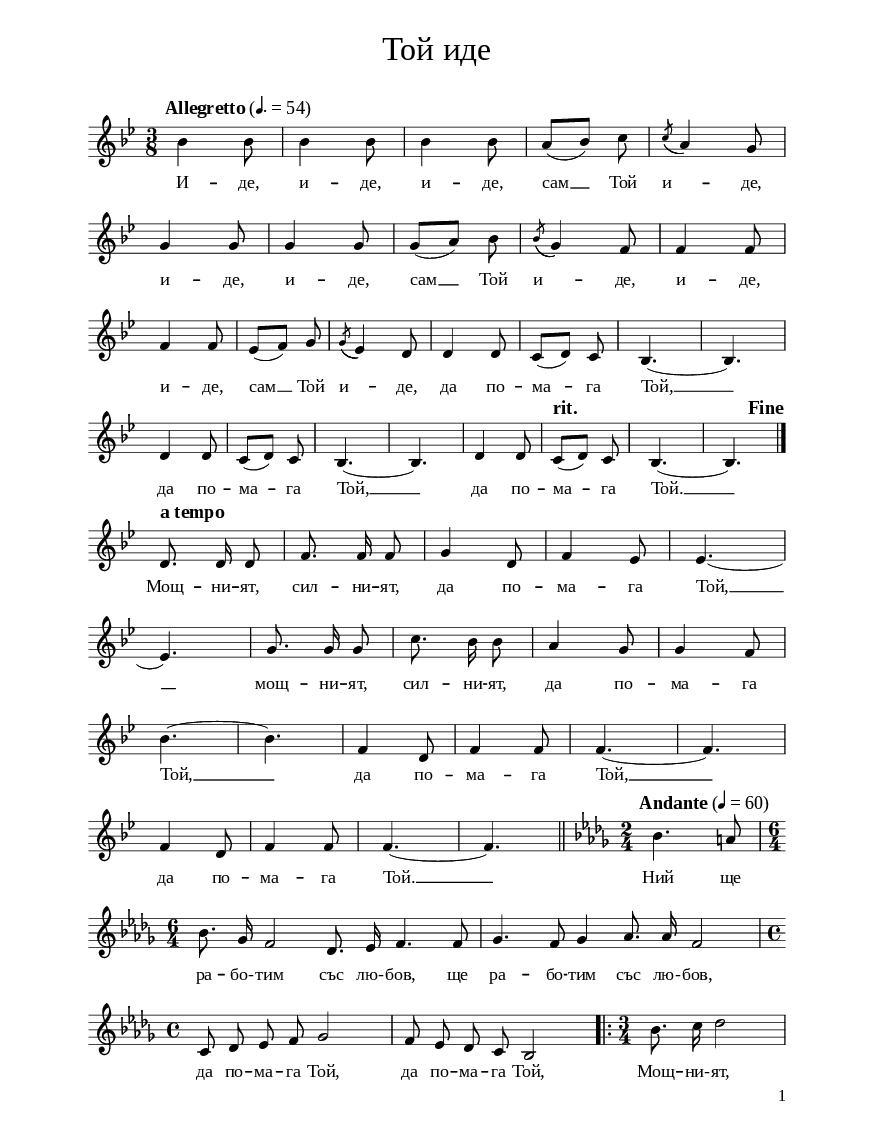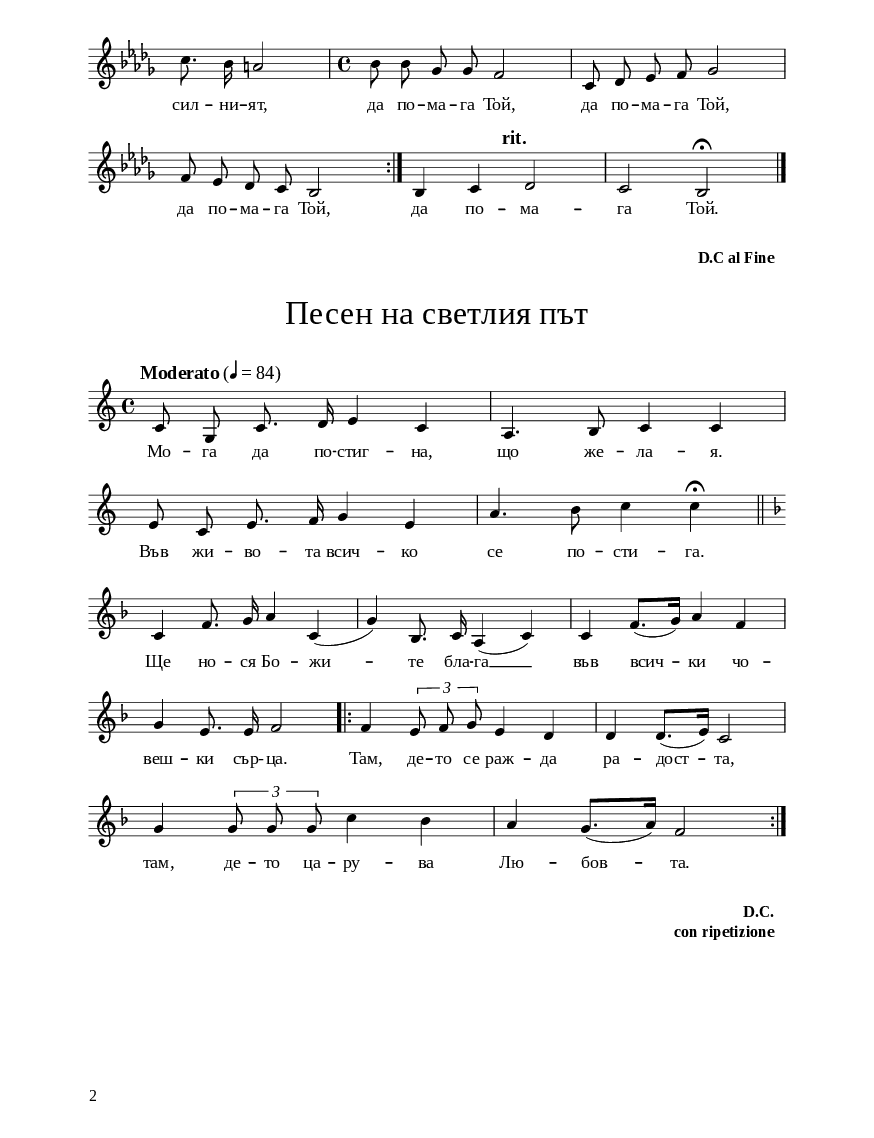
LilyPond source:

\version "2.24.3"

% include paper part and global functions
\include "include/globals.ily"

\bookpart {
  \label #'ref114
  \tocItem \markup "Той иде"
  \paper {
    print-all-headers = ##t
    print-page-number = ##t
    print-first-page-number = ##t

    % put page numbers on the bottom
    oddHeaderMarkup = \markup ""
    evenHeaderMarkup = \markup ""
    oddFooterMarkup = \markup
    \fill-line {
      ""
      \if \should-print-page-number \fromproperty #'page:page-number-string
    }
    evenFooterMarkup = \markup
    \fill-line {
      \if \should-print-page-number \fromproperty #'page:page-number-string
      ""
    }

    left-margin = 1.5\cm
    right-margin = 1.5\cm
    top-margin = 1.6\cm
    bottom-margin = 1.2\cm
    ragged-bottom = ##t % do not spread the staves to fill the whole vertical space

    % change distance between staves
    system-system-spacing =
    #'((basic-distance . 10)
       (minimum-distance . 6)
       (padding . 1)
       (stretchability . 12))
  }
  \score {
    \include "include/score-layout.ily"



    \new Voice \absolute {
      \clef treble
      \key bes \major
      \time 3/8
      \tempoFunc "Allegretto" 4. "54"
      \autoBeamOff

      bes'4 bes'8 | bes'4 bes'8 |  bes'4 bes'8 |  a'8 ([ bes'8] )  c''8 \noBeam | \acciaccatura { c''8 ( } a'4 ) g'8 | \break

      g'4 g'8 | g'4 g'8 | g'8 ([ a'8] ) bes'8 \noBeam|  \acciaccatura { bes'8 ( } g'4 ) f'8 | f'4 f'8 | \break


      f'4 f'8 | es'8 ( [f'8 ]) g'8 \noBeam | \acciaccatura { g'8 ( } es'4 ) d'8 |  d'4 d'8 | c'8 ([ d'8 ]) c'8 \noBeam | bes4. ~ | bes4. \break


      | d'4 d'8 | c'8 ( [d'8] ) c'8 \noBeam | bes4. ~ | bes4. |  d'4 d'8 | \tempo "rit." c'8 [( d'8 )] \noBeam c'8 | bes4. ~ |
      \tempo "     Fine" bes4. \bar "|." \break

      \tempo "a tempo" d'8. \noBeam d'16 \noBeam d'8 |  f'8.\noBeam f'16 \noBeam f'8 | g'4 d'8 | f'4 es'8 |  es'4. ~ | \break

      es'4. | g'8.\noBeam g'16 \noBeam g'8 | c''8. \noBeam bes'16 \noBeam  bes'8 | a'4 g'8 | g'4 f'8 | \break

      bes'4. ~ | bes'4. | f'4 d'8 | f'4 f'8 | f'4. ~ | f'4. |  \break

      f'4 d'8 |f'4  f'8 | f'4. ~ |  f'4. \bar "||" \key bes \minor \time 2/4 |

      \tempoFunc "Andante" 4 "60"

      bes'4. a'8 | \break

      \time 6/4 \autoBeamOff bes'8. ges'16 f'2 des'8. es'16 f'4. f'8 |  ges'4. f'8 ges'4 as'8. as'16 f'2 |  \break

      \time 4/4  c'8 des'8 es'8 f'8 ges'2 | f'8 es'8 des'8 c'8 bes2 | \time 3/4  \bar ".|:"
      bes'8. c''16 des''2 | \break

      c''8. bes'16 a'2 | \time 4/4  bes'8 bes'8 ges'8 ges'8 f'2 | c'8 des'8 es'8 f'8 ges'2 | \break

      f'8 es'8 des'8 c'8 bes2 |
      \bar ":|." bes4 \tempo "       rit." c'4 des'2 | c'2  bes2 \fermata
      \bar "|."
    }

    \addlyrics {
      И  --  де,   и
      --  де,   и  --  де,   сам __   Той   и -- де,   и  --  де,   и  --  де,
      сам __   Той   и -- де,   и  --  де,   и  --  де,   сам __   Той  и -- де,   да
      по  --  ма  --  га   Той, __   да   по  --  ма  --  га   Той, __   да
      по  --  ма  --  га   Той. __    Мощ  --  ни  --  ят,   сил  --  ни  --
      ят,   да   по  --  ма  --  га   Той, __  мощ  --  ни  --  ят,
      сил  --  ни  --  ят,   да   по  --  ма  --  га   Той, __    да   по  --
      ма  --  га   Той, __    да   по  --  ма  --  га   Той. __   Ний   ще   ра
      --  "бо-"  --  тим   със   "лю-"  --  бов,   ще   ра  --  бо  --  тим
      със   "лю-"  --  бов,   да   по  --  ма  --  га   Той,   да   по  --
      ма  --  га    Той,   Мощ  --  "ни-"  --  ят,   сил  --  ни  --
      ят,   да   по  --  ма  --  га   Той,   да   по  --  ма  --  га
      Той,   да   по  --  ма  --  га   Той,   да   по  --  ма  --  га
      Той.
    }

    \header {
      title = \titleFunc "Той иде" "Toj ide"
    }

    \midi{}
  } % score


  \markup \dc-one "D.C al Fine"



  \label #'ref115
  \tocItem \markup "Песен на светлия път"
  \score {
    \include "include/score-layout.ily"



    \new Voice \relative c' {
      \clef treble
      \key c \major
      \time 4/4
      \tempoFunc "Moderato" 4 "84"
      \autoBeamOff
      c8 g8 c8. d16 e4 c4 | a4.  b8 c4 c4 | \break


      e8 c8 e8. f16   g4 e4 |  a4. b8  c4 c4 \fermata \bar "||" \break


      \key f \major c,4 f8. g16 a4 c,4 (| g'4) bes,8. c16  a4 ( c4 ) | c4 \autoBeamOn f8. ( g16 ) a4 f4 |  \break


      \autoBeamOff g4 e8. e16  f2 |

      \bar ".|:" f4  \tuplet 3/2  { e8 f8 g8 } e4 d4  | d4 \autoBeamOn d8. ( e16 ) c2 | \break

      g'4  \autoBeamOff \tuplet 3/2 { g8 g8 g8 } c4 bes4 | a4 g8. ( [a16] )  f2  \break
      \bar ":|."

    }

    \addlyrics {
      Мо  --  га   да
      по  --  стиг  --  на,   що   же  --  ла  --  я. Във жи  --  во
      --  та   всич  --  ко   се   по  --  сти  --  га.   Ще   но  --  ся
      Бо  --  жи --  те   бла  --  га __   във   всич  --  ки   чо
      --  веш  --  ки   "сър-"  --  ца.   Там,   де  --  то   се   раж  --
      да ра  --  дост  --  та,   там,   де  --  то   ца  --  ру  --
      ва Лю  --  бов  --  та.
    }

    \header {
      title = \titleFunc "Песен на светлия път" "Pesen na svetlija păt"
    }

    \midi{}
  } % score


  \markup \dc-two "D.C.""con ripetizione"




} % bookpart
